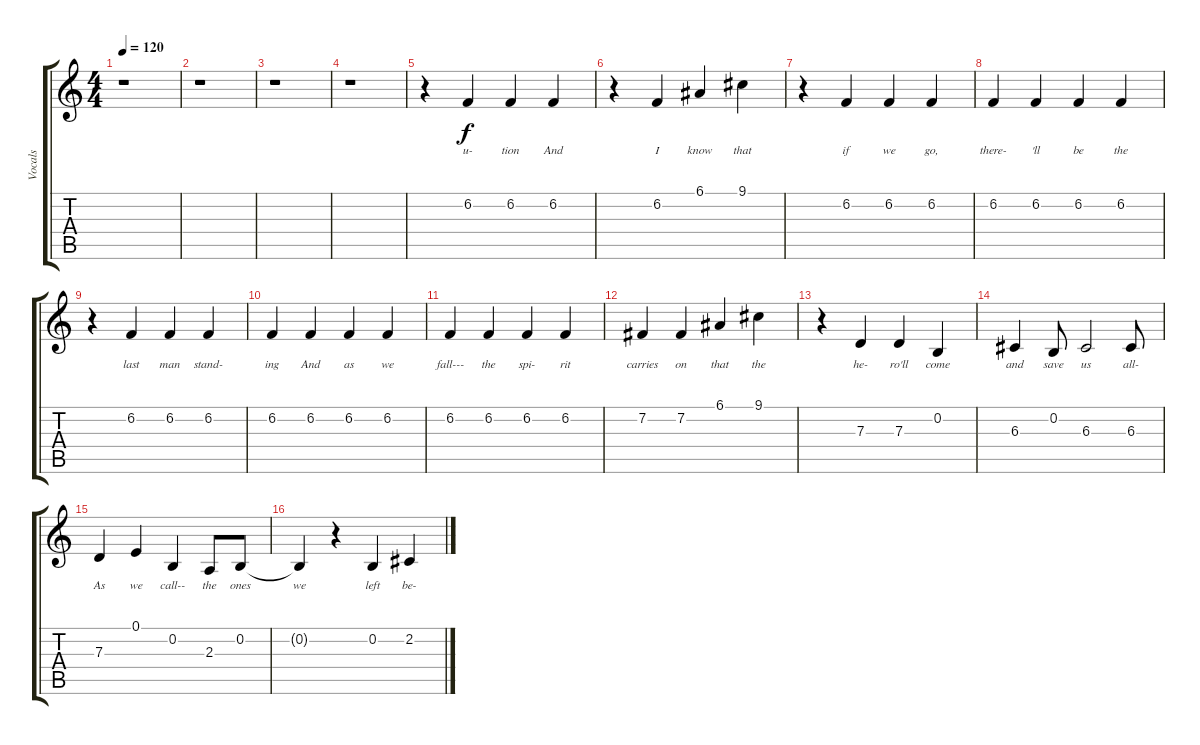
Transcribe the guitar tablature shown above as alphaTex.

\track ("Vocals" "Vocals") {instrument lead2sawtooth}
\staff {score tabs}
\tuning (E4 B3 G3 D3 A2 E2) {hide}
\ts (4 4)
\tempo 120
\clef g2
\ks c
r.1{dy f} |
r.1 |
r.1 |
r.1 |
r.4 6.2.4{lyrics (0 "u-") lyrics (1 "") lyrics (2 "") lyrics (3 "") lyrics (4 "")} 6.2.4{lyrics (0 "tion") lyrics (1 "") lyrics (2 "") lyrics (3 "") lyrics (4 "")} 6.2.4{lyrics (0 "And") lyrics (1 "") lyrics (2 "") lyrics (3 "") lyrics (4 "")} |
r.4 6.2.4{lyrics (0 "I") lyrics (1 "") lyrics (2 "") lyrics (3 "") lyrics (4 "")} 6.1.4{lyrics (0 "know") lyrics (1 "") lyrics (2 "") lyrics (3 "") lyrics (4 "")} 9.1.4{lyrics (0 "that") lyrics (1 "") lyrics (2 "") lyrics (3 "") lyrics (4 "")} |
r.4 6.2.4{lyrics (0 "if") lyrics (1 "") lyrics (2 "") lyrics (3 "") lyrics (4 "")} 6.2.4{lyrics (0 "we") lyrics (1 "") lyrics (2 "") lyrics (3 "") lyrics (4 "")} 6.2.4{lyrics (0 "go,") lyrics (1 "") lyrics (2 "") lyrics (3 "") lyrics (4 "")} |
6.2.4{lyrics (0 "there-") lyrics (1 "") lyrics (2 "") lyrics (3 "") lyrics (4 "")} 6.2.4{lyrics (0 "'ll") lyrics (1 "") lyrics (2 "") lyrics (3 "") lyrics (4 "")} 6.2.4{lyrics (0 "be") lyrics (1 "") lyrics (2 "") lyrics (3 "") lyrics (4 "")} 6.2.4{lyrics (0 "the") lyrics (1 "") lyrics (2 "") lyrics (3 "") lyrics (4 "")} |
r.4 6.2.4{lyrics (0 "last") lyrics (1 "") lyrics (2 "") lyrics (3 "") lyrics (4 "")} 6.2.4{lyrics (0 "man") lyrics (1 "") lyrics (2 "") lyrics (3 "") lyrics (4 "")} 6.2.4{lyrics (0 "stand-") lyrics (1 "") lyrics (2 "") lyrics (3 "") lyrics (4 "")} |
6.2.4{lyrics (0 "ing") lyrics (1 "") lyrics (2 "") lyrics (3 "") lyrics (4 "")} 6.2.4{lyrics (0 "And") lyrics (1 "") lyrics (2 "") lyrics (3 "") lyrics (4 "")} 6.2.4{lyrics (0 "as") lyrics (1 "") lyrics (2 "") lyrics (3 "") lyrics (4 "")} 6.2.4{lyrics (0 "we") lyrics (1 "") lyrics (2 "") lyrics (3 "") lyrics (4 "")} |
6.2.4{lyrics (0 "fall---") lyrics (1 "") lyrics (2 "") lyrics (3 "") lyrics (4 "")} 6.2.4{lyrics (0 "the") lyrics (1 "") lyrics (2 "") lyrics (3 "") lyrics (4 "")} 6.2.4{lyrics (0 "spi-") lyrics (1 "") lyrics (2 "") lyrics (3 "") lyrics (4 "")} 6.2.4{lyrics (0 "rit") lyrics (1 "") lyrics (2 "") lyrics (3 "") lyrics (4 "")} |
7.2.4{lyrics (0 "carries") lyrics (1 "") lyrics (2 "") lyrics (3 "") lyrics (4 "")} 7.2.4{lyrics (0 "on") lyrics (1 "") lyrics (2 "") lyrics (3 "") lyrics (4 "")} 6.1.4{lyrics (0 "that") lyrics (1 "") lyrics (2 "") lyrics (3 "") lyrics (4 "")} 9.1.4{lyrics (0 "the") lyrics (1 "") lyrics (2 "") lyrics (3 "") lyrics (4 "")} |
r.4 7.3.4{lyrics (0 "he-") lyrics (1 "") lyrics (2 "") lyrics (3 "") lyrics (4 "")} 7.3.4{lyrics (0 "ro'll") lyrics (1 "") lyrics (2 "") lyrics (3 "") lyrics (4 "")} 0.2.4{lyrics (0 "come") lyrics (1 "") lyrics (2 "") lyrics (3 "") lyrics (4 "")} |
6.3.4{lyrics (0 "and") lyrics (1 "") lyrics (2 "") lyrics (3 "") lyrics (4 "")} 0.2.8{lyrics (0 "save") lyrics (1 "") lyrics (2 "") lyrics (3 "") lyrics (4 "")} 6.3.2{lyrics (0 "us") lyrics (1 "") lyrics (2 "") lyrics (3 "") lyrics (4 "")} 6.3.8{lyrics (0 "all-") lyrics (1 "") lyrics (2 "") lyrics (3 "") lyrics (4 "")} |
7.3.4{lyrics (0 "As") lyrics (1 "") lyrics (2 "") lyrics (3 "") lyrics (4 "")} 0.1.4{lyrics (0 "we") lyrics (1 "") lyrics (2 "") lyrics (3 "") lyrics (4 "")} 0.2.4{lyrics (0 "call--") lyrics (1 "") lyrics (2 "") lyrics (3 "") lyrics (4 "")} 2.3.8{lyrics (0 "the") lyrics (1 "") lyrics (2 "") lyrics (3 "") lyrics (4 "")} 0.2.8{lyrics (0 "ones") lyrics (1 "") lyrics (2 "") lyrics (3 "") lyrics (4 "")} |
0.2{t}.4{lyrics (0 "we") lyrics (1 "") lyrics (2 "") lyrics (3 "") lyrics (4 "")} r.4 0.2.4{lyrics (0 "left") lyrics (1 "") lyrics (2 "") lyrics (3 "") lyrics (4 "")} 2.2.4{lyrics (0 "be-") lyrics (1 "") lyrics (2 "") lyrics (3 "") lyrics (4 "")}
